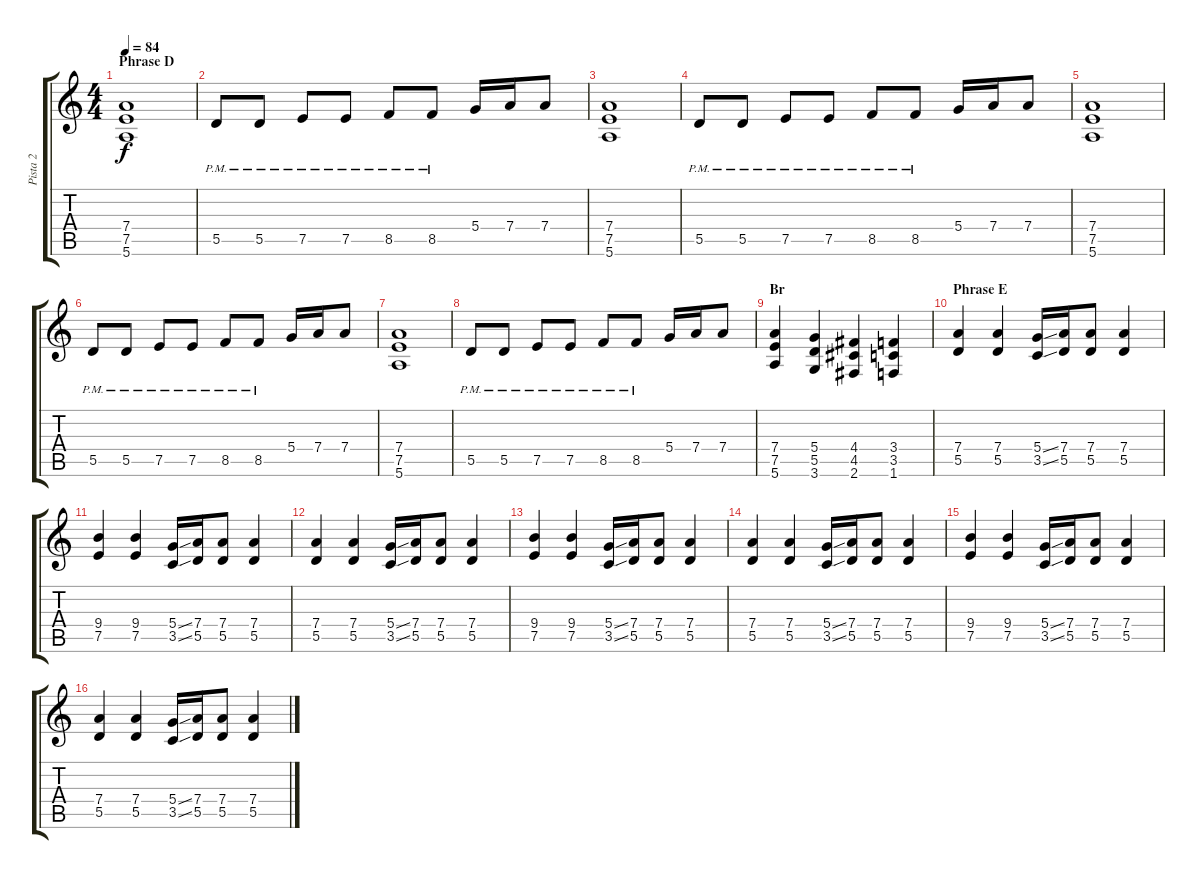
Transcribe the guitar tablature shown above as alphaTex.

\track ("Pista 2" "Pista 2") {instrument distortionguitar}
\staff {score tabs}
\tuning (E4 B3 G3 D3 A2 E2) {hide}
\ts (4 4)
\section ("" "Phrase D")
\tempo 84
\clef g2
\ks c
(7.4 7.5 5.6).1{dy f} |
5.5{pm}.8 5.5{pm}.8 7.5{pm}.8 7.5{pm}.8 8.5{pm}.8 8.5{pm}.8 5.4.16 7.4.16 7.4.8 |
(7.4 7.5 5.6).1 |
5.5{pm}.8 5.5{pm}.8 7.5{pm}.8 7.5{pm}.8 8.5{pm}.8 8.5{pm}.8 5.4.16 7.4.16 7.4.8 |
(7.4 7.5 5.6).1 |
5.5{pm}.8 5.5{pm}.8 7.5{pm}.8 7.5{pm}.8 8.5{pm}.8 8.5{pm}.8 5.4.16 7.4.16 7.4.8 |
(7.4 7.5 5.6).1 |
5.5{pm}.8 5.5{pm}.8 7.5{pm}.8 7.5{pm}.8 8.5{pm}.8 8.5{pm}.8 5.4.16 7.4.16 7.4.8 |
\section ("" "Br")
(7.4 7.5 5.6).4 (5.4 5.5 3.6).4 (4.4 4.5 2.6).4 (3.4 3.5 1.6).4 |
\section ("" "Phrase E")
(7.4 5.5).4 (7.4 5.5).4 (5.4{ss} 3.5{ss}).16 (7.4 5.5).16 (7.4 5.5).8 (7.4 5.5).4 |
(9.4 7.5).4 (9.4 7.5).4 (5.4{ss} 3.5{ss}).16 (7.4 5.5).16 (7.4 5.5).8 (7.4 5.5).4 |
(7.4 5.5).4 (7.4 5.5).4 (5.4{ss} 3.5{ss}).16 (7.4 5.5).16 (7.4 5.5).8 (7.4 5.5).4 |
(9.4 7.5).4 (9.4 7.5).4 (5.4{ss} 3.5{ss}).16 (7.4 5.5).16 (7.4 5.5).8 (7.4 5.5).4 |
(7.4 5.5).4 (7.4 5.5).4 (5.4{ss} 3.5{ss}).16 (7.4 5.5).16 (7.4 5.5).8 (7.4 5.5).4 |
(9.4 7.5).4 (9.4 7.5).4 (5.4{ss} 3.5{ss}).16 (7.4 5.5).16 (7.4 5.5).8 (7.4 5.5).4 |
(7.4 5.5).4 (7.4 5.5).4 (5.4{ss} 3.5{ss}).16 (7.4 5.5).16 (7.4 5.5).8 (7.4 5.5).4
